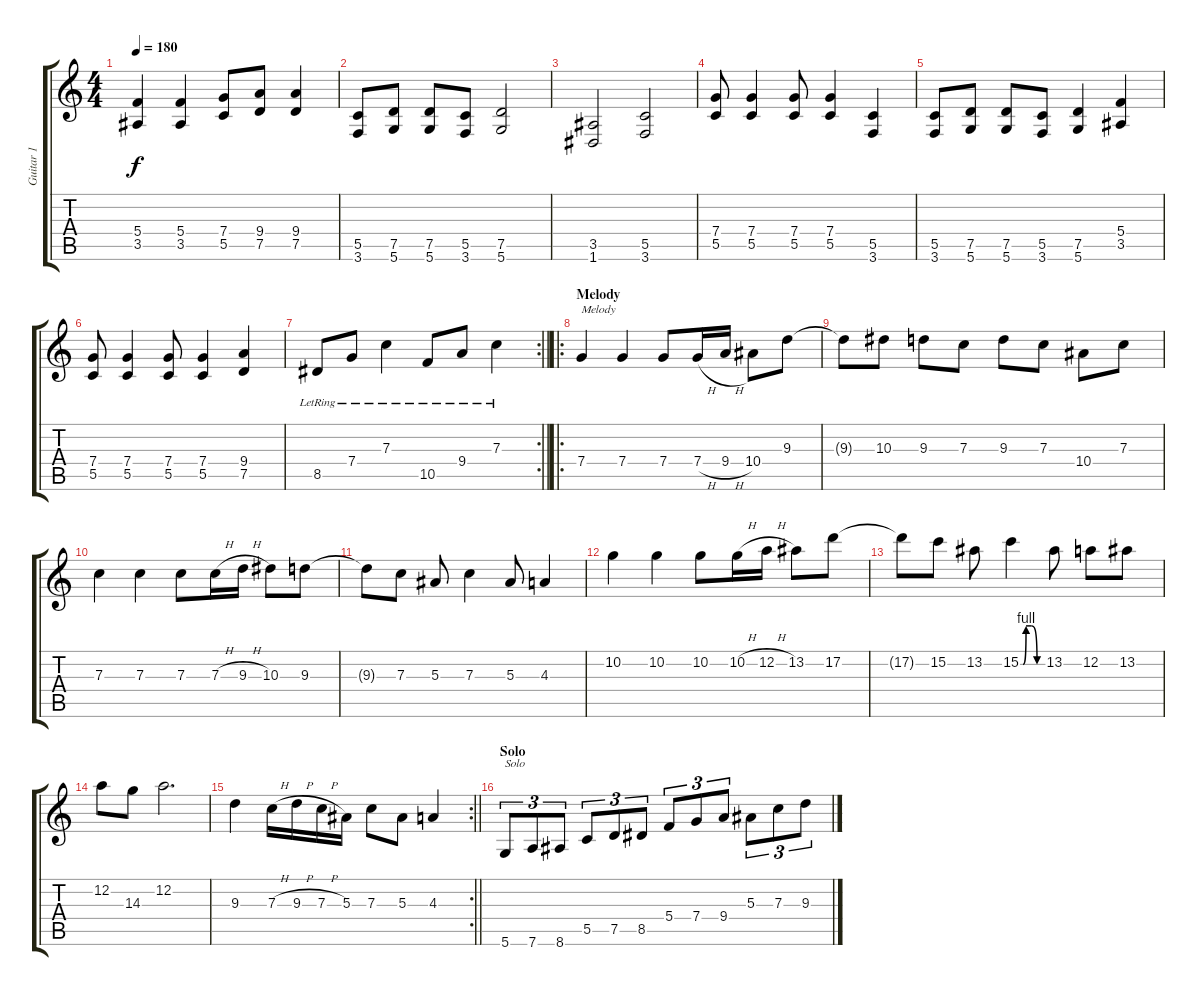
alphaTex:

\track ("Guitar 1" "Guitar 1") {instrument distortionguitar}
\staff {score tabs}
\tuning (D4 A3 F3 C3 G2 D2) {hide}
\ts (4 4)
\tempo 180
\clef g2
\ks c
(5.4 3.5).4{dy f} (5.4 3.5).4 (7.4 5.5).8 (9.4 7.5).8 (9.4 7.5).4 |
(5.5 3.6).8 (7.5 5.6).8 (7.5 5.6).8 (5.5 3.6).8 (7.5 5.6).2 |
(3.5 1.6).2 (5.5 3.6).2 |
(7.4 5.5).8 (7.4 5.5).4 (7.4 5.5).8 (7.4 5.5).4 (5.5 3.6).4 |
(5.5 3.6).8 (7.5 5.6).8 (7.5 5.6).8 (5.5 3.6).8 (7.5 5.6).4 (5.4 3.5).4 |
(7.4 5.5).8 (7.4 5.5).4 (7.4 5.5).8 (7.4 5.5).4 (9.4 7.5).4 |
\rc 2
\barLineRight lightlight
8.5{lr}.8 7.4{lr}.8 7.3{lr}.4 10.5{lr}.8 9.4{lr}.8 7.3{lr}.4 |
\ro
\section ("" "Melody")
7.4.4{txt "Melody"} 7.4.4 7.4.8 7.4{h}.16 9.4{h}.16 10.4.8 9.3.8 |
9.3{t}.8 10.3.8 9.3.8 7.3.8 9.3.8 7.3.8 10.4.8 7.3.8 |
7.3.4 7.3.4 7.3.8 7.3{h}.16 9.3{h}.16 10.3.8 9.3.8 |
9.3{t}.8 7.3.8 5.3.8 7.3.4 5.3.8 4.3.4 |
10.2.4 10.2.4 10.2.8 10.2{h}.16 12.2{h}.16 13.2.8 17.2.8 |
17.2{t}.8 15.2.8 13.2.8 15.2{be (custom 0 0 7 0 15 4 30 4 45 0 60 0)}.4 13.2.8 12.2.8 13.2.8 |
12.2.8 14.3.8 12.2.2{d} |
\rc 2
\barLineRight lightlight
9.3.4 7.3{h}.16 9.3{h}.16 7.3{h}.16 5.3.16 7.3.8 5.3.8 4.3.4 |
\section ("" "Solo")
5.6.8{tu (3 2) txt "Solo"} 7.6.8{tu (3 2)} 8.6.8{tu (3 2)} 5.5.8{tu (3 2)} 7.5.8{tu (3 2)} 8.5.8{tu (3 2)} 5.4.8{tu (3 2)} 7.4.8{tu (3 2)} 9.4.8{tu (3 2)} 5.3.8{tu (3 2)} 7.3.8{tu (3 2)} 9.3.8{tu (3 2)}
